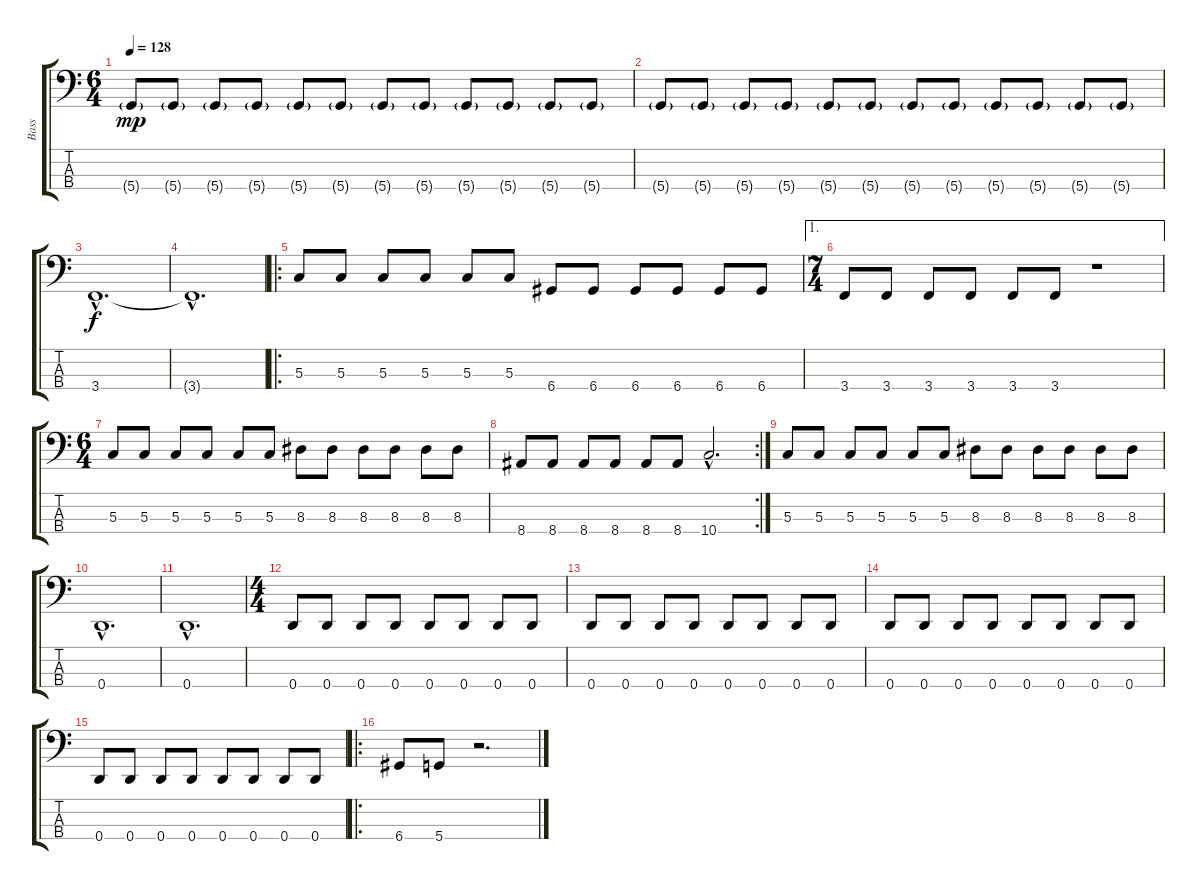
\track ("Bass" "Bass") {instrument electricbassfinger}
\staff {score tabs}
\tuning (F2 C2 G1 D1) {hide}
\ts (6 4)
\tempo 128
\clef f4
\ks c
5.4{g}.8{dy mp} 5.4{g}.8 5.4{g}.8 5.4{g}.8 5.4{g}.8 5.4{g}.8 5.4{g}.8 5.4{g}.8 5.4{g}.8 5.4{g}.8 5.4{g}.8 5.4{g}.8 |
5.4{g}.8 5.4{g}.8 5.4{g}.8 5.4{g}.8 5.4{g}.8 5.4{g}.8 5.4{g}.8 5.4{g}.8 5.4{g}.8 5.4{g}.8 5.4{g}.8 5.4{g}.8 |
3.4{hac}.1{d dy f} |
3.4{hac t}.1{d} |
\ro
5.3.8 5.3.8 5.3.8 5.3.8 5.3.8 5.3.8 6.4.8 6.4.8 6.4.8 6.4.8 6.4.8 6.4.8 |
\ae 1
\ts (7 4)
3.4.8 3.4.8 3.4.8 3.4.8 3.4.8 3.4.8 r.1 |
\ts (6 4)
5.3.8 5.3.8 5.3.8 5.3.8 5.3.8 5.3.8 8.3.8 8.3.8 8.3.8 8.3.8 8.3.8 8.3.8 |
\rc 2
8.4.8 8.4.8 8.4.8 8.4.8 8.4.8 8.4.8 10.4{hac}.2{d} |
5.3.8 5.3.8 5.3.8 5.3.8 5.3.8 5.3.8 8.3.8 8.3.8 8.3.8 8.3.8 8.3.8 8.3.8 |
0.4{hac}.1{d} |
0.4{hac}.1{d} |
\ts (4 4)
0.4.8 0.4.8 0.4.8 0.4.8 0.4.8 0.4.8 0.4.8 0.4.8 |
0.4.8 0.4.8 0.4.8 0.4.8 0.4.8 0.4.8 0.4.8 0.4.8 |
0.4.8 0.4.8 0.4.8 0.4.8 0.4.8 0.4.8 0.4.8 0.4.8 |
0.4.8 0.4.8 0.4.8 0.4.8 0.4.8 0.4.8 0.4.8 0.4.8 |
\ro
6.4.8 5.4.8 r.2{d}
